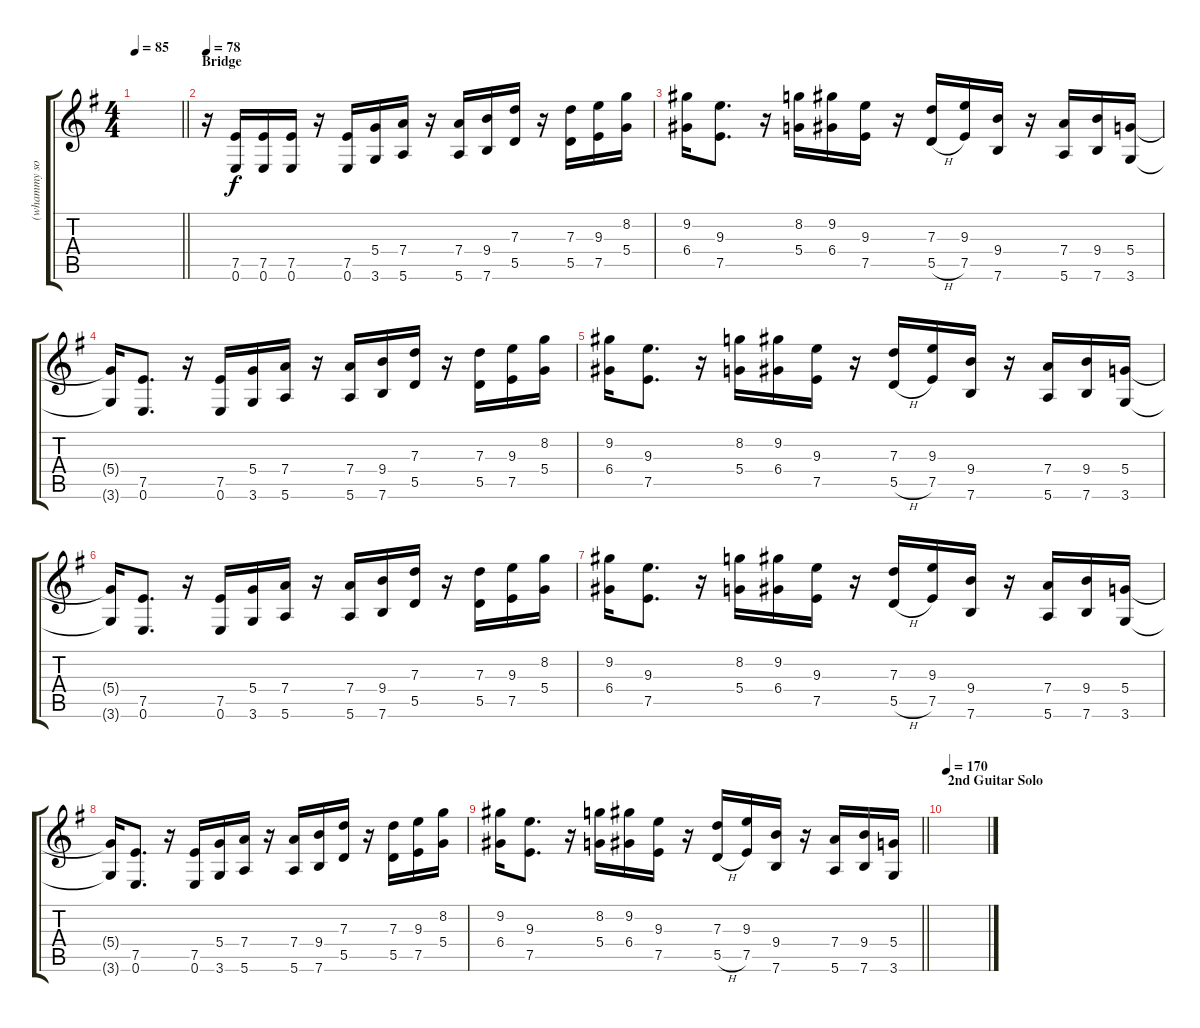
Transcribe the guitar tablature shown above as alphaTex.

\track ("(whammy sound effect)" "(whammy so") {instrument distortionguitar}
\staff {score tabs}
\tuning (E4 B3 G3 D3 A2 E2) {hide}
\ts (4 4)
\tempo 85
\clef g2
\barLineRight lightlight
\ks eminor
|
\section ("" "Bridge")
\tempo 78
r.16{instrument lead2sawtooth} (7.5 0.6).16 (7.5 0.6).16 (7.5 0.6).16 r.16 (7.5 0.6).16 (5.4 3.6).16 (7.4 5.6).16 r.16 (7.4 5.6).16 (9.4 7.6).16 (7.3 5.5).16 r.16 (7.3 5.5).16 (9.3 7.5).16 (8.2 5.4).16 |
(9.2 6.4).16 (9.3 7.5).8{d} r.16 (8.2 5.4).16 (9.2 6.4).16 (9.3 7.5).16 r.16 (7.3 5.5{h}).16 (9.3 7.5).16 (9.4 7.6).16 r.16 (7.4 5.6).16 (9.4 7.6).16 (5.4 3.6).16 |
(5.4{t} 3.6{t}).16 (7.5 0.6).8{d} r.16 (7.5 0.6).16 (5.4 3.6).16 (7.4 5.6).16 r.16 (7.4 5.6).16 (9.4 7.6).16 (7.3 5.5).16 r.16 (7.3 5.5).16 (9.3 7.5).16 (8.2 5.4).16 |
(9.2 6.4).16 (9.3 7.5).8{d} r.16 (8.2 5.4).16 (9.2 6.4).16 (9.3 7.5).16 r.16 (7.3 5.5{h}).16 (9.3 7.5).16 (9.4 7.6).16 r.16 (7.4 5.6).16 (9.4 7.6).16 (5.4 3.6).16 |
(5.4{t} 3.6{t}).16 (7.5 0.6).8{d} r.16 (7.5 0.6).16 (5.4 3.6).16 (7.4 5.6).16 r.16 (7.4 5.6).16 (9.4 7.6).16 (7.3 5.5).16 r.16 (7.3 5.5).16 (9.3 7.5).16 (8.2 5.4).16 |
(9.2 6.4).16 (9.3 7.5).8{d} r.16 (8.2 5.4).16 (9.2 6.4).16 (9.3 7.5).16 r.16 (7.3 5.5{h}).16 (9.3 7.5).16 (9.4 7.6).16 r.16 (7.4 5.6).16 (9.4 7.6).16 (5.4 3.6).16 |
(5.4{t} 3.6{t}).16 (7.5 0.6).8{d} r.16 (7.5 0.6).16 (5.4 3.6).16 (7.4 5.6).16 r.16 (7.4 5.6).16 (9.4 7.6).16 (7.3 5.5).16 r.16 (7.3 5.5).16 (9.3 7.5).16 (8.2 5.4).16 |
\barLineRight lightlight
(9.2 6.4).16 (9.3 7.5).8{d} r.16 (8.2 5.4).16 (9.2 6.4).16 (9.3 7.5).16 r.16 (7.3 5.5{h}).16 (9.3 7.5).16 (9.4 7.6).16 r.16 (7.4 5.6).16 (9.4 7.6).16 (5.4 3.6).16 |
\section ("" "2nd Guitar Solo")
\tempo 170
